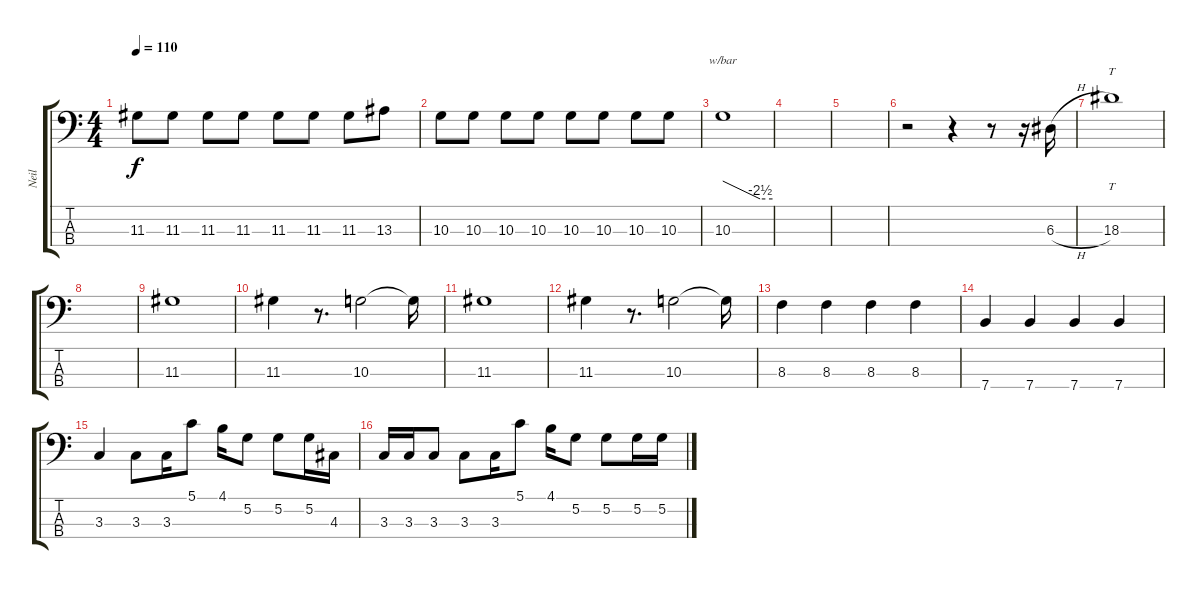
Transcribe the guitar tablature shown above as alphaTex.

\track ("Neil" "Neil") {instrument electricbassfinger}
\staff {score tabs}
\tuning (G2 D2 A1 E1) {hide}
\ts (4 4)
\tempo 110
\clef f4
\ks c
11.3.8{dy f} 11.3.8 11.3.8 11.3.8 11.3.8 11.3.8 11.3.8 13.3.8 |
10.3.8 10.3.8 10.3.8 10.3.8 10.3.8 10.3.8 10.3.8 10.3.8 |
10.3.1{tbe (custom default 0 0 45 -10 60 -10)} |
|
|
r.2 r.4 r.8 r.16 6.3{h}.16 |
18.3.1{tt} |
|
11.3.1 |
11.3.4 r.8{d} 10.3.2 10.3{t}.16 |
11.3.1 |
11.3.4 r.8{d} 10.3.2 10.3{t}.16 |
8.3.4 8.3.4 8.3.4 8.3.4 |
7.4.4 7.4.4 7.4.4 7.4.4 |
3.3.4 3.3.8 3.3.16 5.1.8 4.1.16 5.2.8 5.2.8 5.2.16 4.3.16 |
3.3.16 3.3.16 3.3.8 3.3.8 3.3.16 5.1.8 4.1.16 5.2.8 5.2.8 5.2.16 5.2.16
